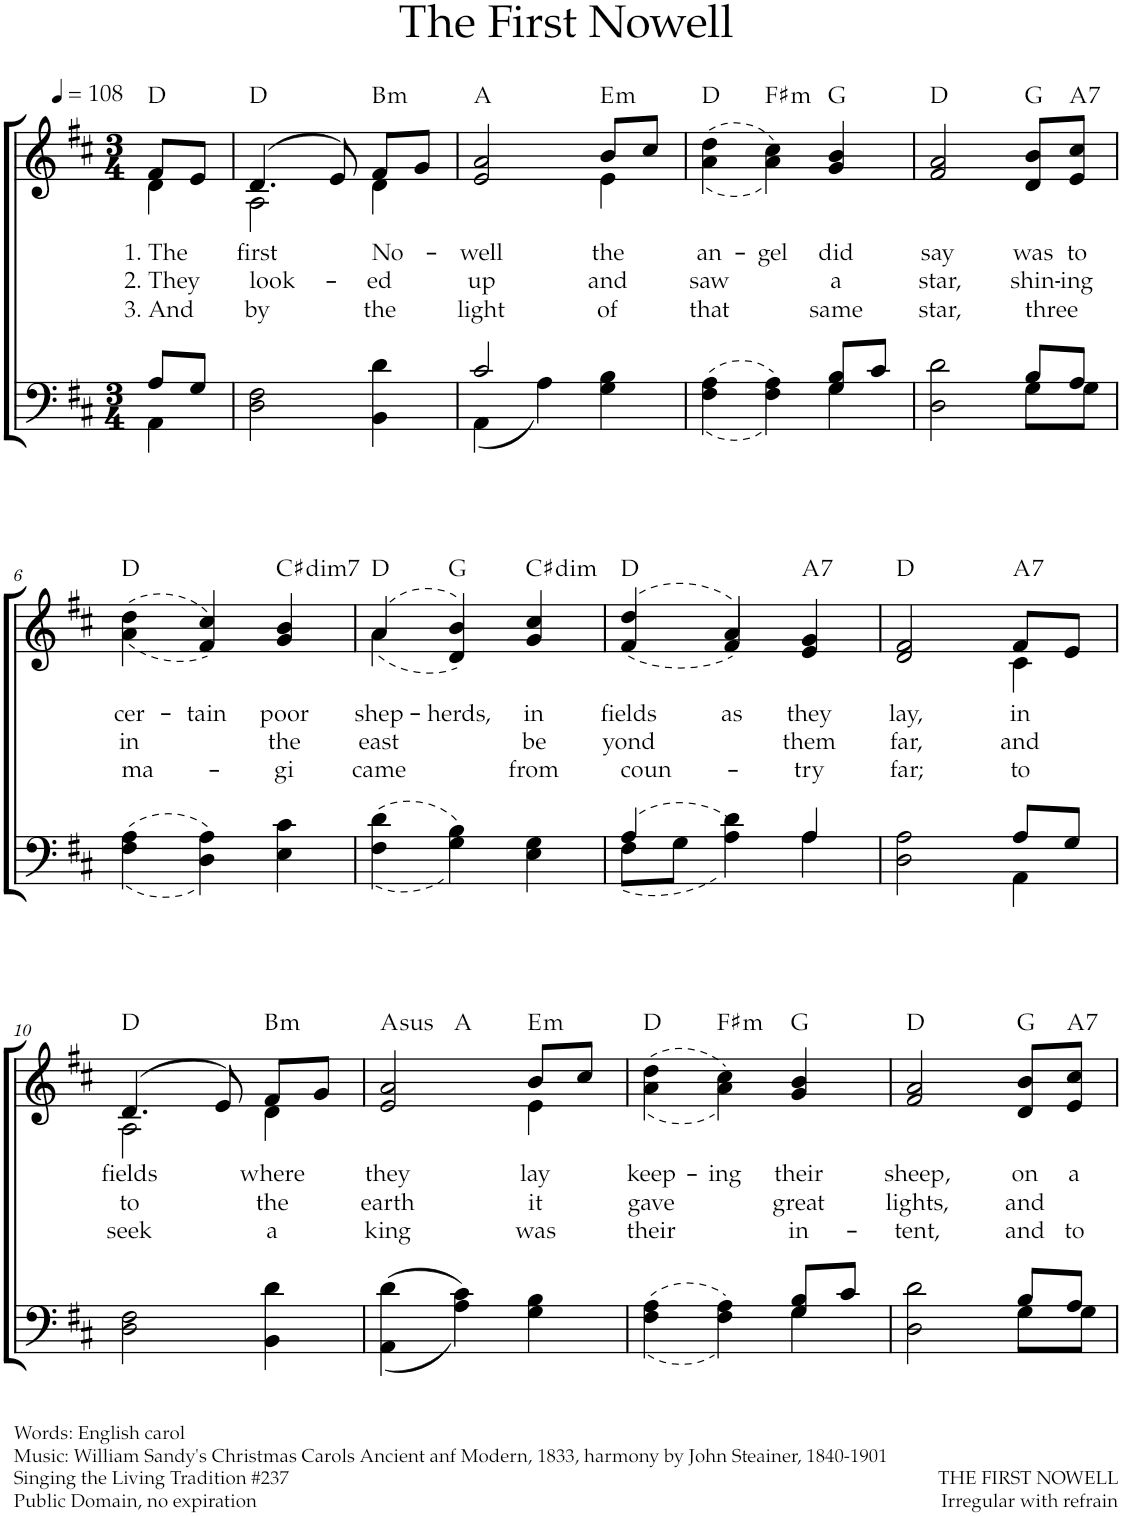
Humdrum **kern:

**kern	**kern	**text	**text	**text	**harte
*part2	*part1	*part1	*part1	*part1	*part1
*staff2	*staff1	*staff1	*staff1	*staff1	*
*I"Voice	*I"Voice	*	*	*	*
*I'V	*I'V	*	*	*	*
*clefF4	*clefG2	*	*	*	*
*k[f#c#]	*k[f#c#]	*	*	*	*
*M3/4	*M3/4	*	*	*	*
*MM108	*MM108	*	*	*	*
=1	=1	=1	=1	=1	=1
*^	*	*	*	*	*
!	!	!	!LO:LY:b	!LO:LY:b	!LO:LY:b	!
*	*	*^	*	*	*	*
8A/L	4AA\	8f#/L	4d\	1. The	2. They	3. And	D:maj
8G/J	.	8e/J	.	.	.	.	.
*v	*v	*	*	*	*	*	*
=2	=2	=2	=2	=2	=2	=2
!	!	!	!LO:LY:b	!LO:LY:b	!LO:LY:b	!
2D\ 2F#\	(>4.d/	2A\	first	look-	by	D:maj
.	8e/)	.	.	.	.	.
!	!	!	!LO:LY:b	!LO:LY:b	!LO:LY:b	!LO:H:kt=m
4BB\ 4d\	8f#/L	4d\	No-	-ed	the	B:min
.	8g/J	.	.	.	.	.
=3	=3	=3	=3	=3	=3	=3
*^	*	*	*	*	*	*
!	!	!	!	!LO:LY:b	!LO:LY:b	!LO:LY:b	!
2c#/	(<4AA\	2e/ 2a/	2ryy	-well	up	light	A:maj
.	4A\)	.	.	.	.	.	.
!	!	!	!	!LO:LY:b	!LO:LY:b	!LO:LY:b	!LO:H:kt=m
4ryy	4G\ 4B\	8b/L	4e\	the	and	of	E:min
.	.	8cc#/J	.	.	.	.	.
*	*	*v	*v	*	*	*	*
=4	=4	=4	=4	=4	=4	=4
!	!	!	!LO:LY:b	!LO:LY:b	!LO:LY:b	!
((<4F#\ 4A\	2ryy	((<4a\ 4dd\	an-	saw	that	D:maj
!	!	!	!LO:LY:b	!	!	!LO:H:kt=m
4F#\ 4A\))	.	4a\ 4cc#\))	-gel	.	.	F#:min
!	!	!	!LO:LY:b	!LO:LY:b	!LO:LY:b	!
4G\	8G/ 8B/L	4g/ 4b/	did	a	same	G:maj
.	8c#/J	.	.	.	.	.
=5	=5	=5	=5	=5	=5	=5
!	!	!	!LO:LY:b	!LO:LY:b	!LO:LY:b	!
2D\ 2d\	2ryy	2f#/ 2a/	say	star,	star,	D:maj
!	!	!	!LO:LY:b	!LO:LY:b	!LO:LY:b	!
8B/L	8G\L	8d/ 8b/L	was	shin-	three	G:maj
!	!	!	!LO:LY:b	!LO:LY:b	!	!LO:H:kt=7
8A/J	8G\J	8e/ 8cc#/J	to	-ing	.	A:7
!!LO:LB:g=z
=6	=6	=6	=6	=6	=6	=6
!	!	!	!LO:LY:b	!LO:LY:b	!LO:LY:b	!
*v	*v	*	*	*	*	*
(<(4F#\ 4A\	((<4a\ 4dd\	cer-	in	ma-	D:maj
!	!	!LO:LY:b	!	!	!
4D\ 4A\))	4f#/ 4cc#/))	-tain	.	.	.
!	!	!LO:LY:b	!LO:LY:b	!LO:LY:b	!LO:H:kt=dim7
4E\ 4c#\	4g/ 4b/	poor	the	-gi	C#:dim7
=7	=7	=7	=7	=7	=7
!	!	!LO:LY:b	!LO:LY:b	!LO:LY:b	!
*	*^	*	*	*	*
((<4F#\ 4d\	(4a/	(<4a\	shep-	east	came	D:maj
!	!	!	!LO:LY:b	!	!	!
4G\ 4B\))	4b/)	4d/)	-herds,	.	.	G:maj
!	!	!	!LO:LY:b	!LO:LY:b	!LO:LY:b	!LO:H:kt=dim
4E\ 4G\	4g/ 4cc#/	4ryy	in	be	from	C#:dim
=8	=8	=8	=8	=8	=8	=8
*^	*	*	*	*	*	*
!	!	!	!	!LO:LY:b	!LO:LY:b	!LO:LY:b	!
(4A/	(<8F#\L	(4dd/	(<4f#/	fields	yond	coun-	D:maj
.	8G\J	.	.	.	.	.	.
!	!	!	!	!LO:LY:b	!	!	!
4ryy)	4A\ 4d\)	4a/)	4f#/)	as	.	.	.
!	!	!	!	!LO:LY:b	!LO:LY:b	!LO:LY:b	!LO:H:kt=7
4A/	4A\	4e/ 4g/	4ryy	they	them	-try	A:7
=9	=9	=9	=9	=9	=9	=9	=9
!	!	!	!	!LO:LY:b	!LO:LY:b	!LO:LY:b	!
2D\ 2A\	2ryy	2d/ 2f#/	2ryy	lay,	far,	far;	D:maj
!	!	!	!	!LO:LY:b	!LO:LY:b	!LO:LY:b	!LO:H:kt=7
4AA\	8A/L	8f#/L	4c#\	in	and	to	A:7
.	8G/J	8e/J	.	.	.	.	.
!!LO:LB:g=z	!!
=10	=10	=10	=10	=10	=10	=10	=10
!	!	!	!	!LO:LY:b	!LO:LY:b	!LO:LY:b	!
*v	*v	*	*	*	*	*	*
2D\ 2F#\	(>4.d/	2A\	fields	to	seek	D:maj
.	8e/)	.	.	.	.	.
!	!	!	!LO:LY:b	!LO:LY:b	!LO:LY:b	!LO:H:kt=m
4BB\ 4d\	8f#/L	4d\	where	the	a	B:min
.	8g/J	.	.	.	.	.
*	*v	*v	*	*	*	*
=11	=11	=11	=11	=11	=11
!	!	!LO:LY:b	!LO:LY:b	!LO:LY:b	!LO:H:kt=sus
*	*^	*	*	*	*
*	*	*^	*	*	*	*
(<(>4AA\ 4d\	2e/ 2a/	2ryy	4ryy	they	earth	king	A:sus4
4A\ 4c#\))	.	.	2ryy	.	.	.	A:maj
!	!	!	!	!LO:LY:b	!LO:LY:b	!LO:LY:b	!LO:H:kt=m
4G\ 4B\	8b/L	4e\	.	lay	it	was	E:min
.	8cc#/J	.	.	.	.	.	.
=12	=12	=12	=12	=12	=12	=12	=12
*^	*	*	*	*	*	*	*
!	!	!	!	!	!LO:LY:b	!LO:LY:b	!LO:LY:b	!
*	*	*v	*v	*v	*	*	*	*
((<4F#\ 4A\	2ryy	((<4a\ 4dd\	keep-	gave	their	D:maj
!	!	!	!LO:LY:b	!	!	!LO:H:kt=m
4F#\ 4A\))	.	4a\ 4cc#\))	-ing	.	.	F#:min
!	!	!	!LO:LY:b	!LO:LY:b	!LO:LY:b	!
4G\	8G/ 8B/L	4g/ 4b/	their	great	in-	G:maj
.	8c#/J	.	.	.	.	.
=13	=13	=13	=13	=13	=13	=13
!	!	!	!LO:LY:b	!LO:LY:b	!LO:LY:b	!
2D\ 2d\	2ryy	2f#/ 2a/	sheep,	lights,	-tent,	D:maj
!	!	!	!LO:LY:b	!LO:LY:b	!LO:LY:b	!
8G\L	8B/L	8d/ 8b/L	on	and	and	G:maj
!	!	!	!LO:LY:b	!	!LO:LY:b	!LO:H:kt=7
8G\J	8A/J	8e/ 8cc#/J	a	.	to	A:7
*v	*v	*	*	*	*	*
=	=	=	=	=	=
*-	*-	*-	*-	*-	*-
